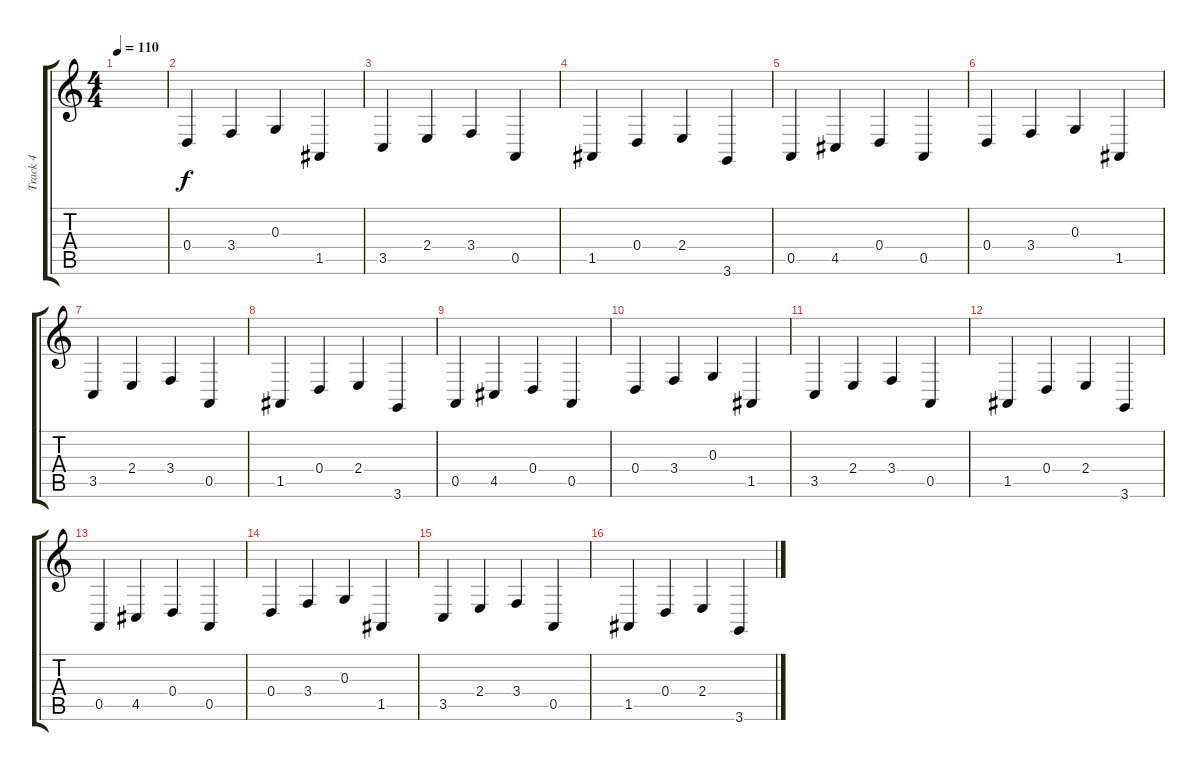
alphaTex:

\track ("Track 4" "Track 4") {instrument viola}
\staff {score tabs}
\tuning (E4 B3 G3 D3 A2 E2) {hide}
\ts (4 4)
\tempo 110
\clef g2
\ks c
|
0.4.4 3.4.4 0.3.4 1.5.4 |
3.5.4 2.4.4 3.4.4 0.5.4 |
1.5.4 0.4.4 2.4.4 3.6.4 |
0.5.4 4.5.4 0.4.4 0.5.4 |
0.4.4 3.4.4 0.3.4 1.5.4 |
3.5.4 2.4.4 3.4.4 0.5.4 |
1.5.4 0.4.4 2.4.4 3.6.4 |
0.5.4 4.5.4 0.4.4 0.5.4 |
0.4.4 3.4.4 0.3.4 1.5.4 |
3.5.4 2.4.4 3.4.4 0.5.4 |
1.5.4 0.4.4 2.4.4 3.6.4 |
0.5.4 4.5.4 0.4.4 0.5.4 |
0.4.4 3.4.4 0.3.4 1.5.4 |
3.5.4 2.4.4 3.4.4 0.5.4 |
1.5.4 0.4.4 2.4.4 3.6.4
